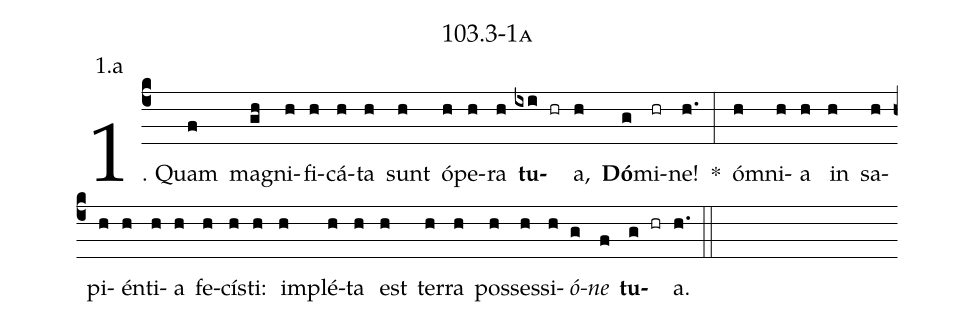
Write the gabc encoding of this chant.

name: 103.3-1a;
annotation: 1.a;
%%
(c4)1. Quam(f) ma(gh)gni(h)fi(h)cá(h)ta(h) sunt(h) ó(h)pe(h)ra(h) <b>tu</b>(ixi hr)a,(h) <b>Dó</b>(g)mi(hr)ne!(h.) *(:) óm(h)ni(h)a(h) in(h) sa(h)pi(h)én(h)ti(h)a(h) fe(h)cís(h)ti:(h) im(h)plé(h)ta(h) est(h) ter(h)ra(h) pos(h)ses(h)si(h)<i>ó</i>(g)<i>ne</i>(f) <b>tu</b>(g hr)a.(h.) (::)


%E(h) u(h) o(g) u(f) a(g) e.(h.) (::)
